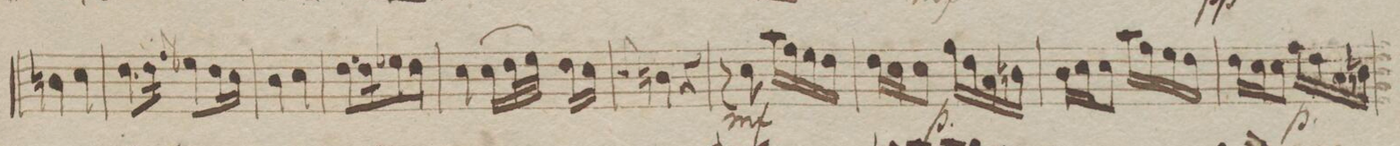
**kern	**dynam
*I"Violio 1mo	*
*clefG2	*
*k[b-]	*
*M2/4	*
4bn\	.
4cc\	.
=72	=72
8.dd\L	.
16dd\Jk	.
8qqff/	.
8ee-X\L	.
16dd\L	.
16cc\JJ	.
=73	=73
4b-\	.
4cc\	.
=74	=74
8.dd\L	.
16dd\K	.
8ee-X\	.
8dd\J	.
=75	=75
4cc\	.
(16cc\LL	.
32dd\L	.
32ee\JJJ)	.
16dd\LL	.
16cc\JJ	.
=76	=76
8qqcc/	.
4bn\	.
4r	.
=77	=77
8r	.
8cc\	mf
16aa\LL	.
16ff\	.
16ee\	.
16dd\JJ	.
=78	=78
16dd\LL	.
16cc\J	.
8cc\J	.
16ff\LL	p
16dd\	.
16a\	.
16bn\JJ	.
=79	=79
16b-\LL	.
16cc\J	.
8cc\J	.
16aa\LL	.
16ff\	.
16ee\	.
16dd\JJ	.
=80	=80
16dd\LL	.
16cc\J	.
8cc\J	.
16ff\LL	p
16dd\	.
16a\	.
16bn\JJ	.
=81	=81
*-	*-
